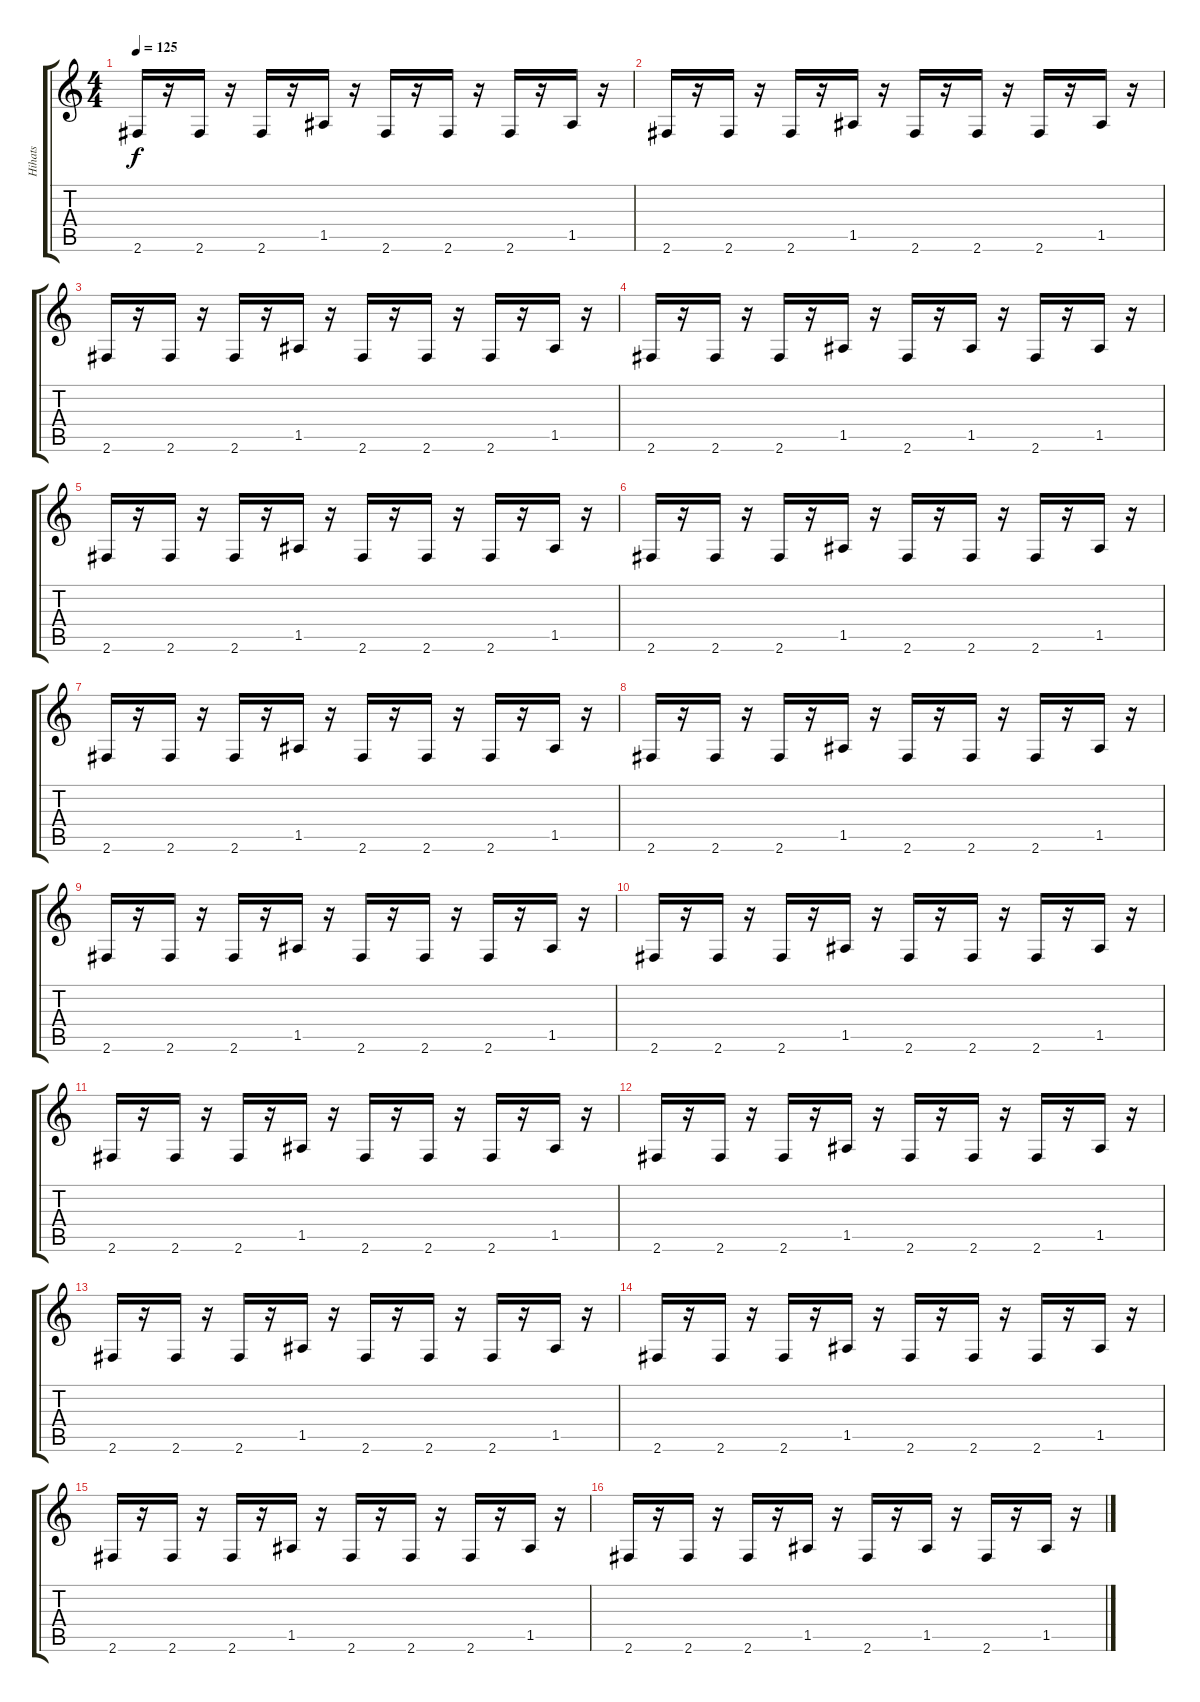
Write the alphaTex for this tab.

\track ("Hihats          " "Hihats    ") {instrument acousticguitarsteel}
\staff {score tabs}
\tuning (E4 B3 G3 D3 A2 E2) {hide}
\ts (4 4)
\tempo 125
\clef g2
\ks c
2.6.16{dy f} r.16 2.6.16 r.16 2.6.16 r.16 1.5.16 r.16 2.6.16 r.16 2.6.16 r.16 2.6.16 r.16 1.5.16 r.16 |
2.6.16 r.16 2.6.16 r.16 2.6.16 r.16 1.5.16 r.16 2.6.16 r.16 2.6.16 r.16 2.6.16 r.16 1.5.16 r.16 |
2.6.16 r.16 2.6.16 r.16 2.6.16 r.16 1.5.16 r.16 2.6.16 r.16 2.6.16 r.16 2.6.16 r.16 1.5.16 r.16 |
2.6.16 r.16 2.6.16 r.16 2.6.16 r.16 1.5.16 r.16 2.6.16 r.16 1.5.16 r.16 2.6.16 r.16 1.5.16 r.16 |
2.6.16 r.16 2.6.16 r.16 2.6.16 r.16 1.5.16 r.16 2.6.16 r.16 2.6.16 r.16 2.6.16 r.16 1.5.16 r.16 |
2.6.16 r.16 2.6.16 r.16 2.6.16 r.16 1.5.16 r.16 2.6.16 r.16 2.6.16 r.16 2.6.16 r.16 1.5.16 r.16 |
2.6.16 r.16 2.6.16 r.16 2.6.16 r.16 1.5.16 r.16 2.6.16 r.16 2.6.16 r.16 2.6.16 r.16 1.5.16 r.16 |
2.6.16 r.16 2.6.16 r.16 2.6.16 r.16 1.5.16 r.16 2.6.16 r.16 2.6.16 r.16 2.6.16 r.16 1.5.16 r.16 |
2.6.16 r.16 2.6.16 r.16 2.6.16 r.16 1.5.16 r.16 2.6.16 r.16 2.6.16 r.16 2.6.16 r.16 1.5.16 r.16 |
2.6.16 r.16 2.6.16 r.16 2.6.16 r.16 1.5.16 r.16 2.6.16 r.16 2.6.16 r.16 2.6.16 r.16 1.5.16 r.16 |
2.6.16 r.16 2.6.16 r.16 2.6.16 r.16 1.5.16 r.16 2.6.16 r.16 2.6.16 r.16 2.6.16 r.16 1.5.16 r.16 |
2.6.16 r.16 2.6.16 r.16 2.6.16 r.16 1.5.16 r.16 2.6.16 r.16 2.6.16 r.16 2.6.16 r.16 1.5.16 r.16 |
2.6.16 r.16 2.6.16 r.16 2.6.16 r.16 1.5.16 r.16 2.6.16 r.16 2.6.16 r.16 2.6.16 r.16 1.5.16 r.16 |
2.6.16 r.16 2.6.16 r.16 2.6.16 r.16 1.5.16 r.16 2.6.16 r.16 2.6.16 r.16 2.6.16 r.16 1.5.16 r.16 |
2.6.16 r.16 2.6.16 r.16 2.6.16 r.16 1.5.16 r.16 2.6.16 r.16 2.6.16 r.16 2.6.16 r.16 1.5.16 r.16 |
2.6.16 r.16 2.6.16 r.16 2.6.16 r.16 1.5.16 r.16 2.6.16 r.16 1.5.16 r.16 2.6.16 r.16 1.5.16 r.16
